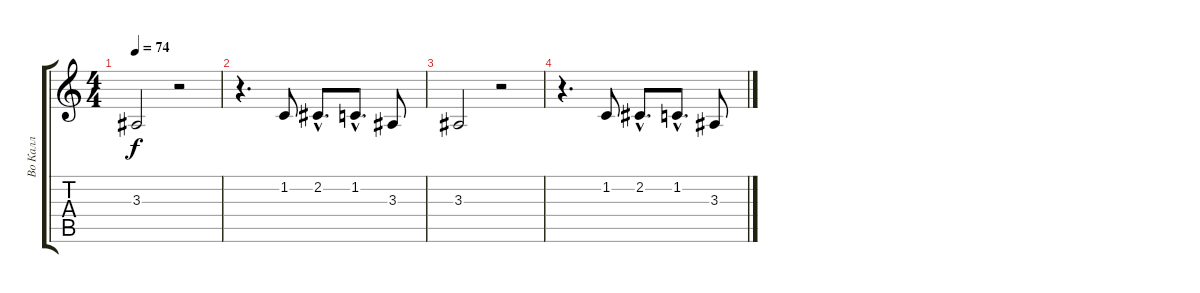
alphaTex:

\track ("Во Калл" "Во Калл") {instrument lead6voice}
\staff {score tabs}
\tuning (E4 B3 G3 D3 A2 E2) {hide}
\ts (4 4)
\tempo 74
\clef g2
\ks c
3.3.2{dy f} r.2 |
r.4{d} 1.2.8 2.2{hac}.8{d} 1.2{hac}.8{d} 3.3.8 |
3.3.2 r.2 |
r.4{d} 1.2.8 2.2{hac}.8{d} 1.2{hac}.8{d} 3.3.8
